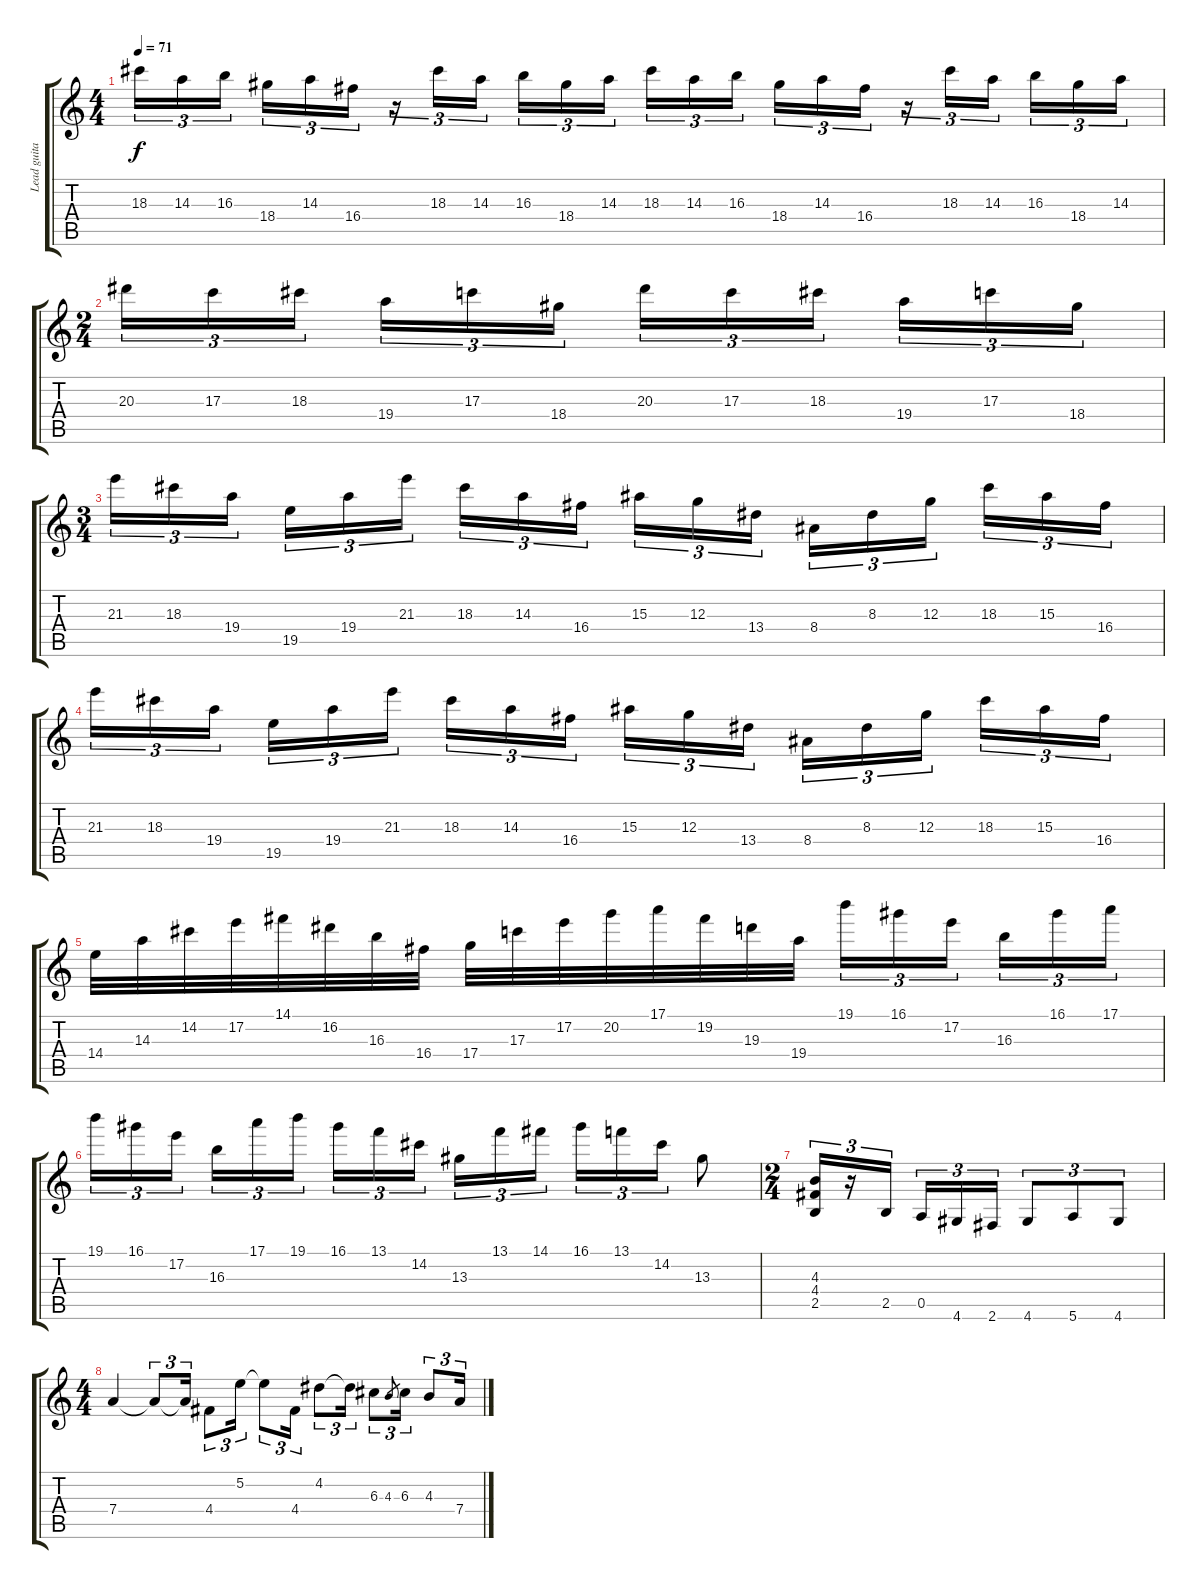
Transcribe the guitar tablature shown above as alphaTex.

\track ("Lead guitar (P.Rondat)" "Lead guita") {instrument overdrivenguitar}
\staff {score tabs}
\tuning (E4 B3 G3 D3 A2 E2) {hide}
\ts (4 4)
\tempo 71
\clef g2
\ks c
18.3.16{tu (3 2) dy f} 14.3.16{tu (3 2)} 16.3.16{tu (3 2)} 18.4.16{tu (3 2)} 14.3.16{tu (3 2)} 16.4.16{tu (3 2)} r.16{tu (3 2)} 18.3.16{tu (3 2)} 14.3.16{tu (3 2)} 16.3.16{tu (3 2)} 18.4.16{tu (3 2)} 14.3.16{tu (3 2)} 18.3.16{tu (3 2)} 14.3.16{tu (3 2)} 16.3.16{tu (3 2)} 18.4.16{tu (3 2)} 14.3.16{tu (3 2)} 16.4.16{tu (3 2)} r.16{tu (3 2)} 18.3.16{tu (3 2)} 14.3.16{tu (3 2)} 16.3.16{tu (3 2)} 18.4.16{tu (3 2)} 14.3.16{tu (3 2)} |
\ts (2 4)
20.3.16{tu (3 2)} 17.3.16{tu (3 2)} 18.3.16{tu (3 2)} 19.4.16{tu (3 2)} 17.3.16{tu (3 2)} 18.4.16{tu (3 2)} 20.3.16{tu (3 2)} 17.3.16{tu (3 2)} 18.3.16{tu (3 2)} 19.4.16{tu (3 2)} 17.3.16{tu (3 2)} 18.4.16{tu (3 2)} |
\ts (3 4)
21.3.16{tu (3 2)} 18.3.16{tu (3 2)} 19.4.16{tu (3 2)} 19.5.16{tu (3 2)} 19.4.16{tu (3 2)} 21.3.16{tu (3 2)} 18.3.16{tu (3 2)} 14.3.16{tu (3 2)} 16.4.16{tu (3 2)} 15.3.16{tu (3 2)} 12.3.16{tu (3 2)} 13.4.16{tu (3 2)} 8.4.16{tu (3 2)} 8.3.16{tu (3 2)} 12.3.16{tu (3 2)} 18.3.16{tu (3 2)} 15.3.16{tu (3 2)} 16.4.16{tu (3 2)} |
21.3.16{tu (3 2)} 18.3.16{tu (3 2)} 19.4.16{tu (3 2)} 19.5.16{tu (3 2)} 19.4.16{tu (3 2)} 21.3.16{tu (3 2)} 18.3.16{tu (3 2)} 14.3.16{tu (3 2)} 16.4.16{tu (3 2)} 15.3.16{tu (3 2)} 12.3.16{tu (3 2)} 13.4.16{tu (3 2)} 8.4.16{tu (3 2)} 8.3.16{tu (3 2)} 12.3.16{tu (3 2)} 18.3.16{tu (3 2)} 15.3.16{tu (3 2)} 16.4.16{tu (3 2)} |
14.4.32 14.3.32 14.2.32 17.2.32 14.1.32 16.2.32 16.3.32 16.4.32 17.4.32 17.3.32 17.2.32 20.2.32 17.1.32 19.2.32 19.3.32 19.4.32 19.1.16{tu (3 2)} 16.1.16{tu (3 2)} 17.2.16{tu (3 2)} 16.3.16{tu (3 2)} 16.1.16{tu (3 2)} 17.1.16{tu (3 2)} |
19.1.16{tu (3 2)} 16.1.16{tu (3 2)} 17.2.16{tu (3 2)} 16.3.16{tu (3 2)} 17.1.16{tu (3 2)} 19.1.16{tu (3 2)} 16.1.16{tu (3 2)} 13.1.16{tu (3 2)} 14.2.16{tu (3 2)} 13.3.16{tu (3 2)} 13.1.16{tu (3 2)} 14.1.16{tu (3 2)} 16.1.16{tu (3 2)} 13.1.16{tu (3 2)} 14.2.16{tu (3 2)} 13.3.8 |
\ts (2 4)
(4.3 4.4 2.5).16{tu (3 2)} r.16{tu (3 2)} 2.5.16{tu (3 2)} 0.5.16{tu (3 2)} 4.6.16{tu (3 2)} 2.6.16{tu (3 2)} 4.6.8{tu (3 2)} 5.6.8{tu (3 2)} 4.6.8{tu (3 2)} |
\ts (4 4)
7.4.4 7.4{t}.8{tu (3 2)} 7.4{t}.16{tu (3 2)} 4.4.8{tu (3 2)} 5.2.16{tu (3 2)} 5.2{t}.8{tu (3 2)} 4.4.16{tu (3 2)} 4.2.8{tu (3 2)} 4.2{t}.16{tu (3 2)} 6.3.8{tu (3 2)} 4.3.8{gr} 6.3.16{tu (3 2)} 4.3.8{tu (3 2)} 7.4.16{tu (3 2)}
